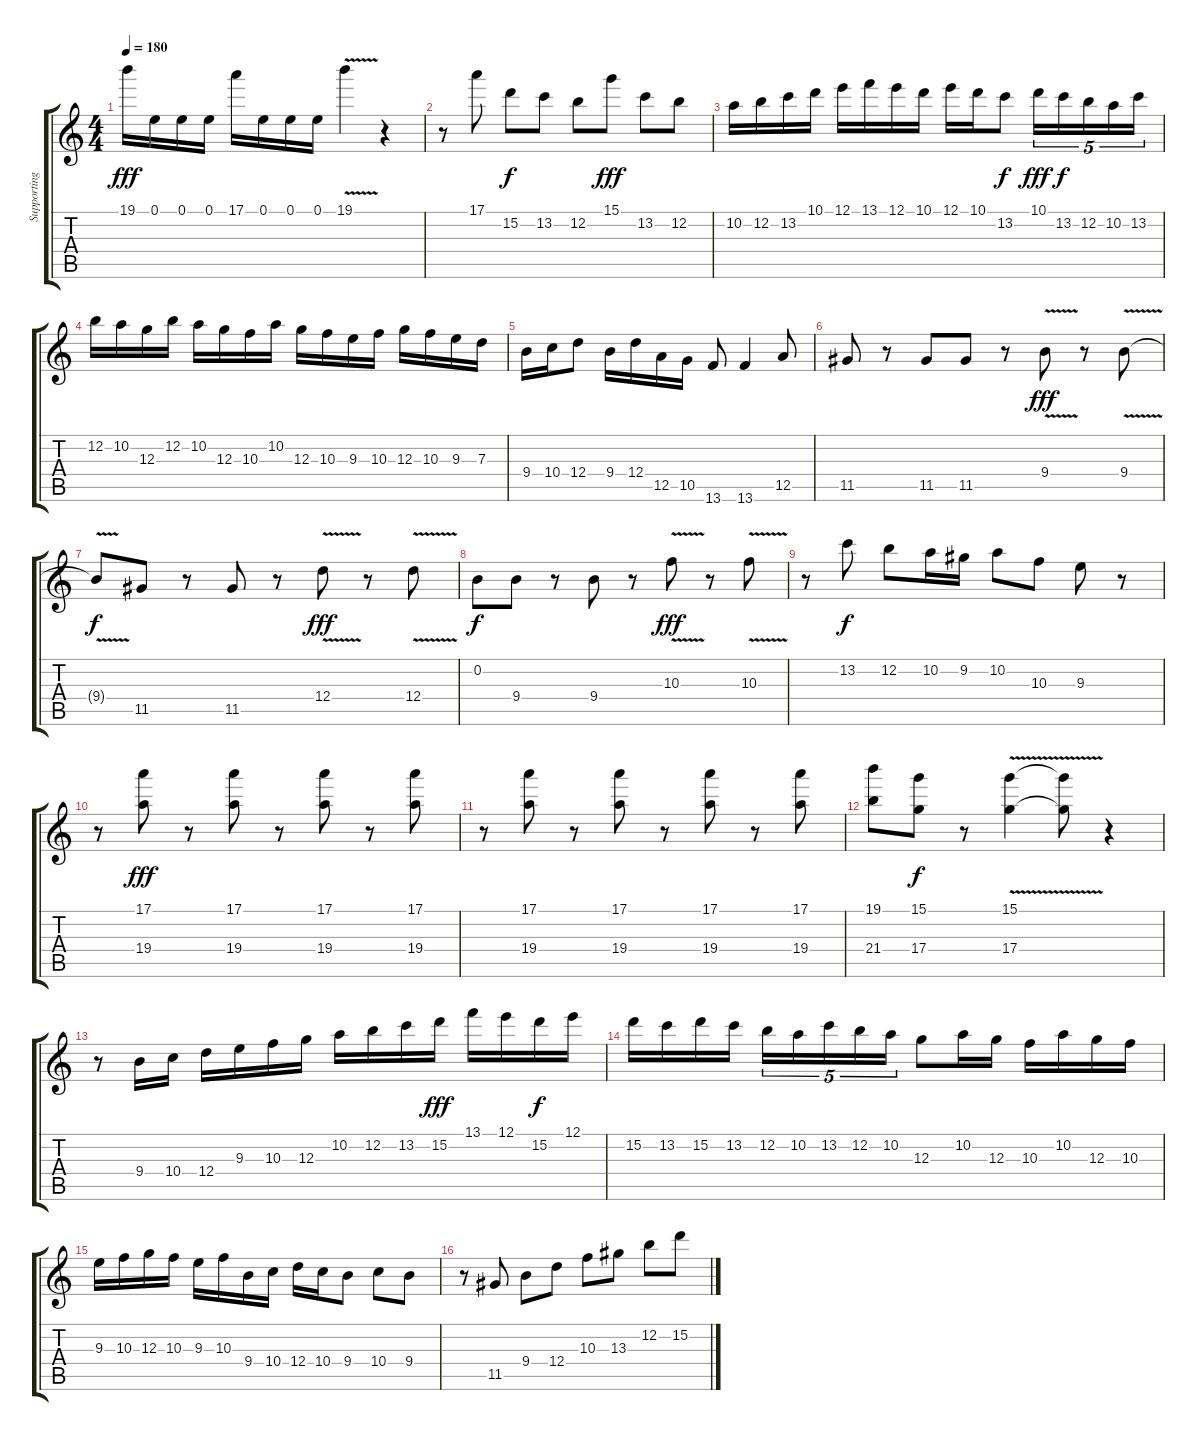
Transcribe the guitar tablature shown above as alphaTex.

\track ("Supporting Track" "Supporting") {instrument acousticguitarsteel}
\staff {score tabs}
\tuning (E4 B3 G3 D3 A2 E2) {hide}
\ts (4 4)
\tempo 180
\clef g2
\ks c
19.1.16{dy fff} 0.1.16 0.1.16 0.1.16 17.1.16 0.1.16 0.1.16 0.1.16 19.1{v}.4 r.4 |
r.8 17.1.8 15.2.8{dy f} 13.2.8 12.2.8 15.1.8{dy fff} 13.2.8 12.2.8 |
10.2.16 12.2.16 13.2.16 10.1.16 12.1.16 13.1.16 12.1.16 10.1.16 12.1.16 10.1.16 13.2.8{dy f} 10.1.16{tu (5 4) dy fff} 13.2.16{tu (5 4) dy f} 12.2.16{tu (5 4)} 10.2.16{tu (5 4)} 13.2.16{tu (5 4)} |
12.2.16 10.2.16 12.3.16 12.2.16 10.2.16 12.3.16 10.3.16 10.2.16 12.3.16 10.3.16 9.3.16 10.3.16 12.3.16 10.3.16 9.3.16 7.3.16 |
9.4.16 10.4.16 12.4.8 9.4.16 12.4.16 12.5.16 10.5.16 13.6.8 13.6.4 12.5.8 |
11.5.8 r.8 11.5.8 11.5.8 r.8 9.4{v}.8{dy fff} r.8 9.4{v}.8 |
9.4{t}.8{dy f} 11.5.8 r.8 11.5.8 r.8 12.4{v}.8{dy fff} r.8 12.4{v}.8 |
0.2.8{dy f} 9.4.8 r.8 9.4.8 r.8 10.3{v}.8{dy fff} r.8 10.3{v}.8 |
r.8 13.2.8{dy f} 12.2.8 10.2.16 9.2.16 10.2.8 10.3.8 9.3.8 r.8 |
r.8 (17.1 19.4).8{dy fff} r.8 (17.1 19.4).8 r.8 (17.1 19.4).8 r.8 (17.1 19.4).8 |
r.8 (17.1 19.4).8 r.8 (17.1 19.4).8 r.8 (17.1 19.4).8 r.8 (17.1 19.4).8 |
(19.1 21.4).8 (15.1 17.4).8{dy f} r.8 (15.1{v} 17.4{v}).4 (15.1{t} 17.4{t}).8 r.4 |
r.8 9.4.16 10.4.16 12.4.16 9.3.16 10.3.16 12.3.16 10.2.16 12.2.16 13.2.16 15.2.16{dy fff} 13.1.16 12.1.16 15.2.16{dy f} 12.1.16 |
15.2.16 13.2.16 15.2.16 13.2.16 12.2.16{tu (5 4)} 10.2.16{tu (5 4)} 13.2.16{tu (5 4)} 12.2.16{tu (5 4)} 10.2.16{tu (5 4)} 12.3.8 10.2.16 12.3.16 10.3.16 10.2.16 12.3.16 10.3.16 |
9.3.16 10.3.16 12.3.16 10.3.16 9.3.16 10.3.16 9.4.16 10.4.16 12.4.16 10.4.16 9.4.8 10.4.8 9.4.8 |
r.8 11.5.8 9.4.8 12.4.8 10.3.8 13.3.8 12.2.8 15.2.8
